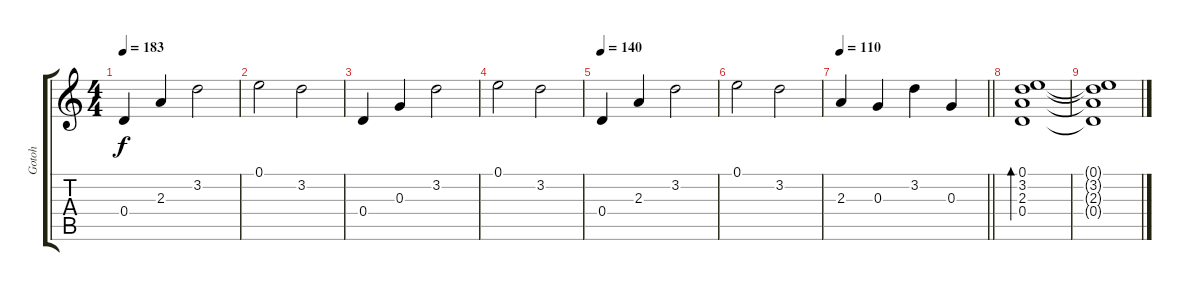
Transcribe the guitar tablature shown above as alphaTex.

\track ("Gotoh" "Gotoh") {instrument overdrivenguitar}
\staff {score tabs}
\tuning (E4 B3 G3 D3 A2 E2) {hide}
\ts (4 4)
\tempo 183
\clef g2
\ks c
0.4.4{dy f} 2.3.4 3.2.2 |
0.1.2 3.2.2 |
0.4.4 0.3.4 3.2.2 |
0.1.2 3.2.2 |
\tempo 140
0.4.4 2.3.4 3.2.2 |
0.1.2 3.2.2 |
\tempo 110
\barLineRight lightlight
2.3.4 0.3.4 3.2.4 0.3.4 |
(0.1 3.2 2.3 0.4).1{bd 240} |
(0.1{t} 3.2{t} 2.3{t} 0.4{t}).1
